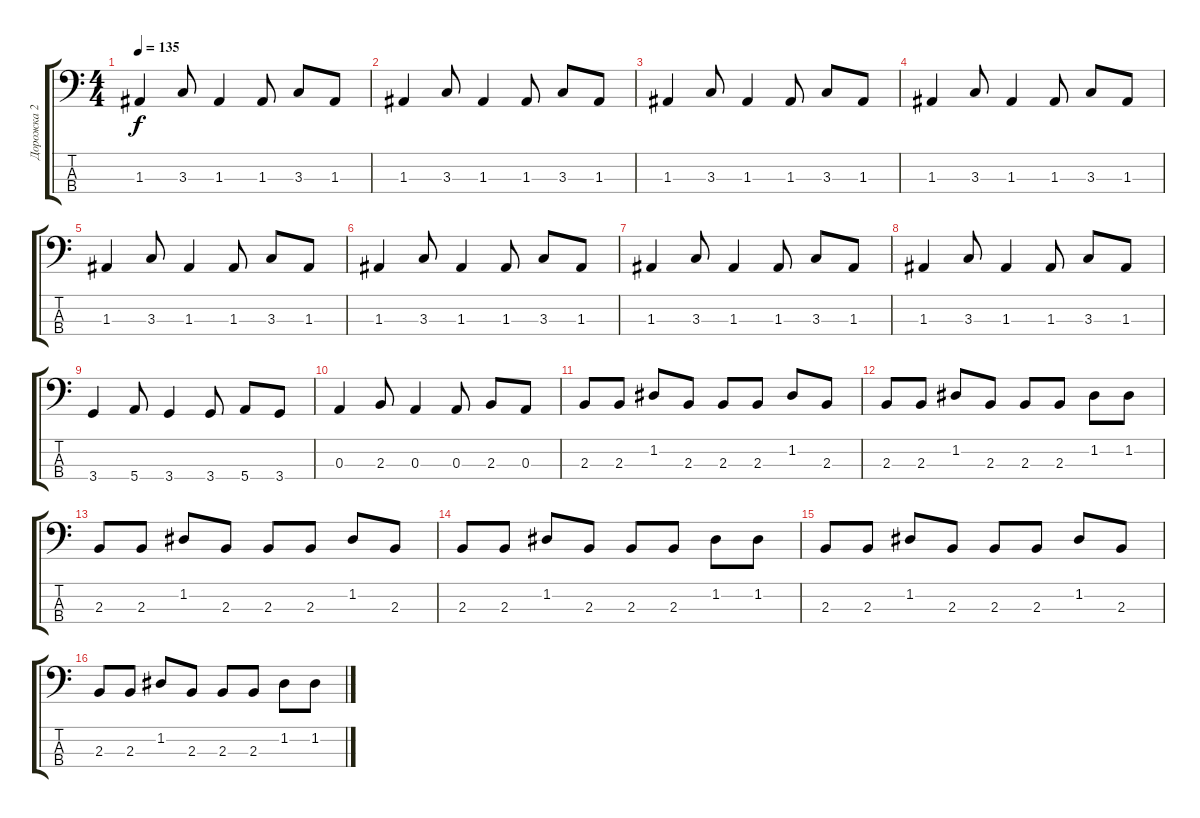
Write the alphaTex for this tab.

\track ("Дорожка 2" "Дорожка 2") {instrument electricbassfinger}
\staff {score tabs}
\tuning (G2 D2 A1 E1) {hide}
\ts (4 4)
\tempo 135
\clef f4
\ks c
1.3.4{dy f} 3.3.8 1.3.4 1.3.8 3.3.8 1.3.8 |
1.3.4 3.3.8 1.3.4 1.3.8 3.3.8 1.3.8 |
1.3.4 3.3.8 1.3.4 1.3.8 3.3.8 1.3.8 |
1.3.4 3.3.8 1.3.4 1.3.8 3.3.8 1.3.8 |
1.3.4 3.3.8 1.3.4 1.3.8 3.3.8 1.3.8 |
1.3.4 3.3.8 1.3.4 1.3.8 3.3.8 1.3.8 |
1.3.4 3.3.8 1.3.4 1.3.8 3.3.8 1.3.8 |
1.3.4 3.3.8 1.3.4 1.3.8 3.3.8 1.3.8 |
3.4.4 5.4.8 3.4.4 3.4.8 5.4.8 3.4.8 |
0.3.4 2.3.8 0.3.4 0.3.8 2.3.8 0.3.8 |
2.3.8 2.3.8 1.2.8 2.3.8 2.3.8 2.3.8 1.2.8 2.3.8 |
2.3.8 2.3.8 1.2.8 2.3.8 2.3.8 2.3.8 1.2.8 1.2.8 |
2.3.8 2.3.8 1.2.8 2.3.8 2.3.8 2.3.8 1.2.8 2.3.8 |
2.3.8 2.3.8 1.2.8 2.3.8 2.3.8 2.3.8 1.2.8 1.2.8 |
2.3.8 2.3.8 1.2.8 2.3.8 2.3.8 2.3.8 1.2.8 2.3.8 |
2.3.8 2.3.8 1.2.8 2.3.8 2.3.8 2.3.8 1.2.8 1.2.8
